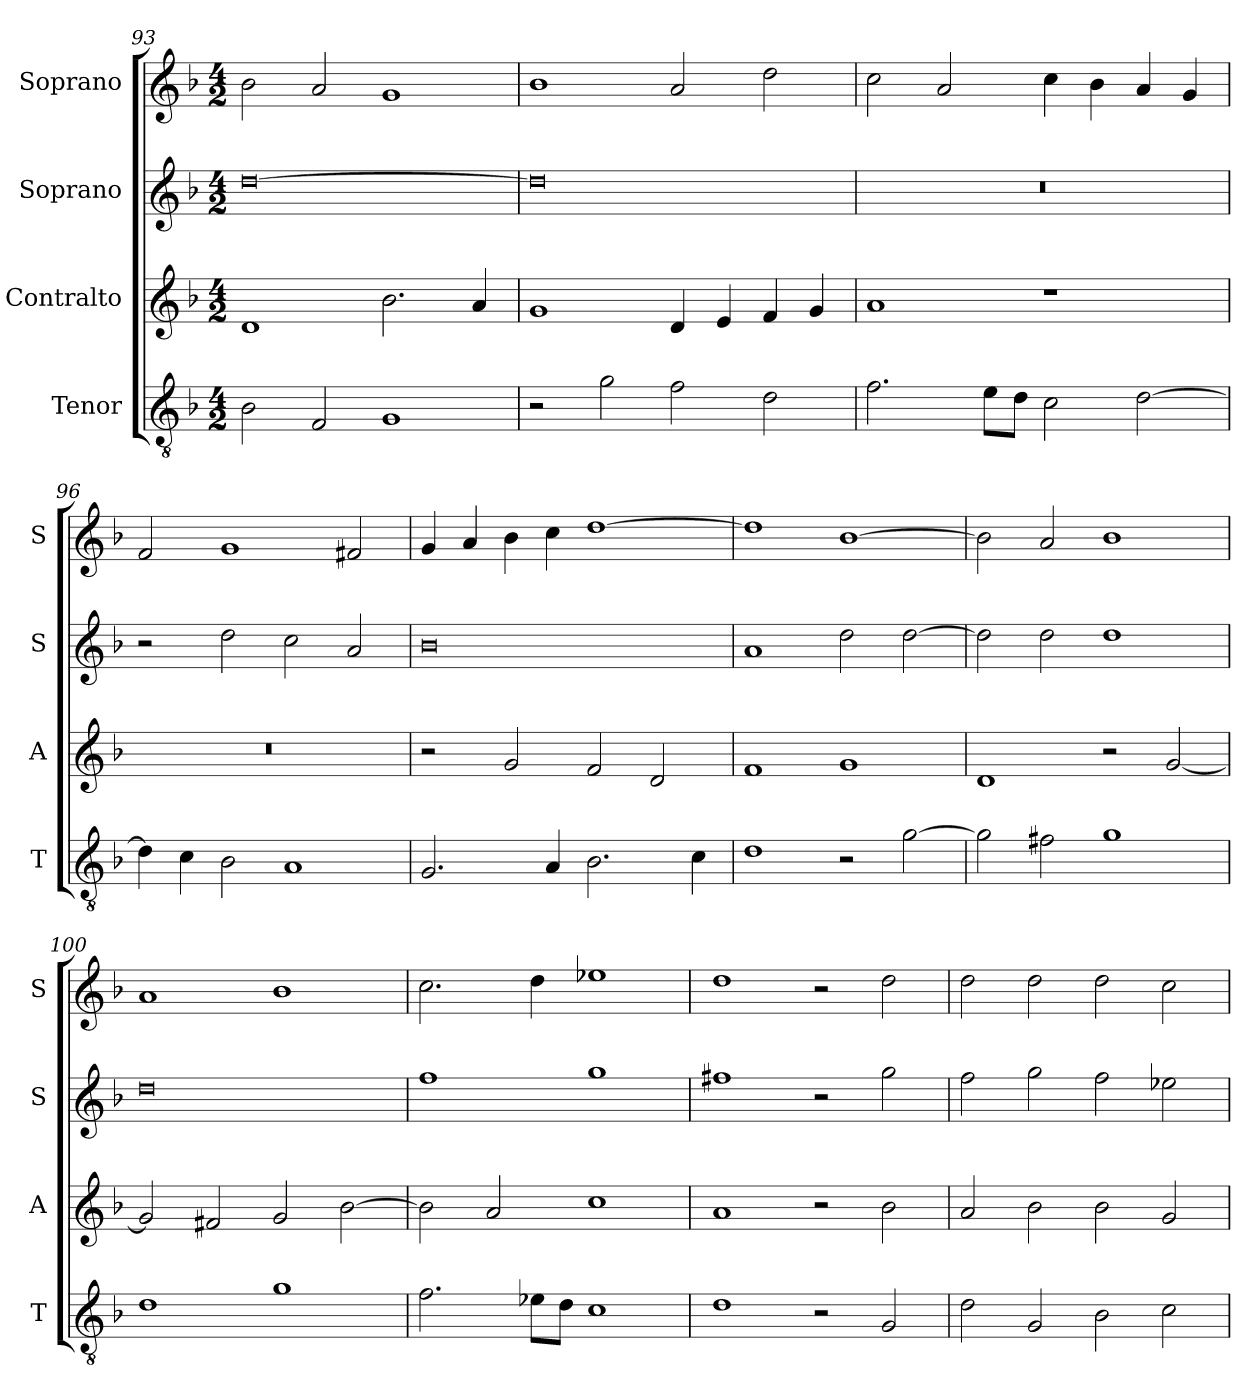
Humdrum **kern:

**kern	**kern	**kern	**kern
*part4	*part3	*part2	*part1
*staff4	*staff3	*staff2	*staff1
*I"Tenor	*I"Contralto	*I"Soprano	*I"Soprano
*I'T	*I'A	*I'S	*I'S
*clefGv2	*clefG2	*clefG2	*clefG2
*k[b-]	*k[b-]	*k[b-]	*k[b-]
*G:dor	*G:dor	*G:dor	*G:dor
*M4/2	*M4/2	*M4/2	*M4/2
=93	=93	=93	=93
2B-	1d	[0dd	2b-
2F	.	.	2a
1G	2.b-	.	1g
.	4a	.	.
=94	=94	=94	=94
2r	1g	0dd]	1b-
2g	.	.	.
2f	4d	.	2a
.	4e	.	.
2d	4f	.	2dd
.	4g	.	.
=95	=95	=95	=95
2.f	1a	0r	2cc
.	.	.	2a
8e\L	.	.	.
8d\J	.	.	.
2c	1r	.	4cc
.	.	.	4b-
[2d	.	.	4a
.	.	.	4g
=96	=96	=96	=96
4d]	0r	2r	2f
4c	.	.	.
2B-	.	2dd	1g
1A	.	2cc	.
.	.	2a	2f#X
=97	=97	=97	=97
2.G	2r	0b-	4g
.	.	.	4a
.	2g	.	4b-
4A	.	.	4cc
2.B-	2f	.	[1dd
.	2d	.	.
4c	.	.	.
=98	=98	=98	=98
1d	1f	1a	1dd]
2r	1g	2dd	[1b-
[2g	.	[2dd	.
=99	=99	=99	=99
2g]	1d	2dd]	2b-]
2f#X	.	2dd	2a
1g	2r	1dd	1b-
.	[2g	.	.
=100	=100	=100	=100
1d	2g]	0dd	1a
.	2f#X	.	.
1g	2g	.	1b-
.	[2b-	.	.
=101	=101	=101	=101
2.f	2b-]	1ff	2.cc
.	2a	.	.
8e-X\L	.	.	4dd
8d\J	.	.	.
1c	1cc	1gg	1ee-X
=102	=102	=102	=102
1d	1a	1ff#X	1dd
2r	2r	2r	2r
2G	2b-	2gg	2dd
=103	=103	=103	=103
2d	2a	2ff	2dd
2G	2b-	2gg	2dd
2B-	2b-	2ff	2dd
2c	2g	2ee-X	2cc
=	=	=	=
*-	*-	*-	*-
